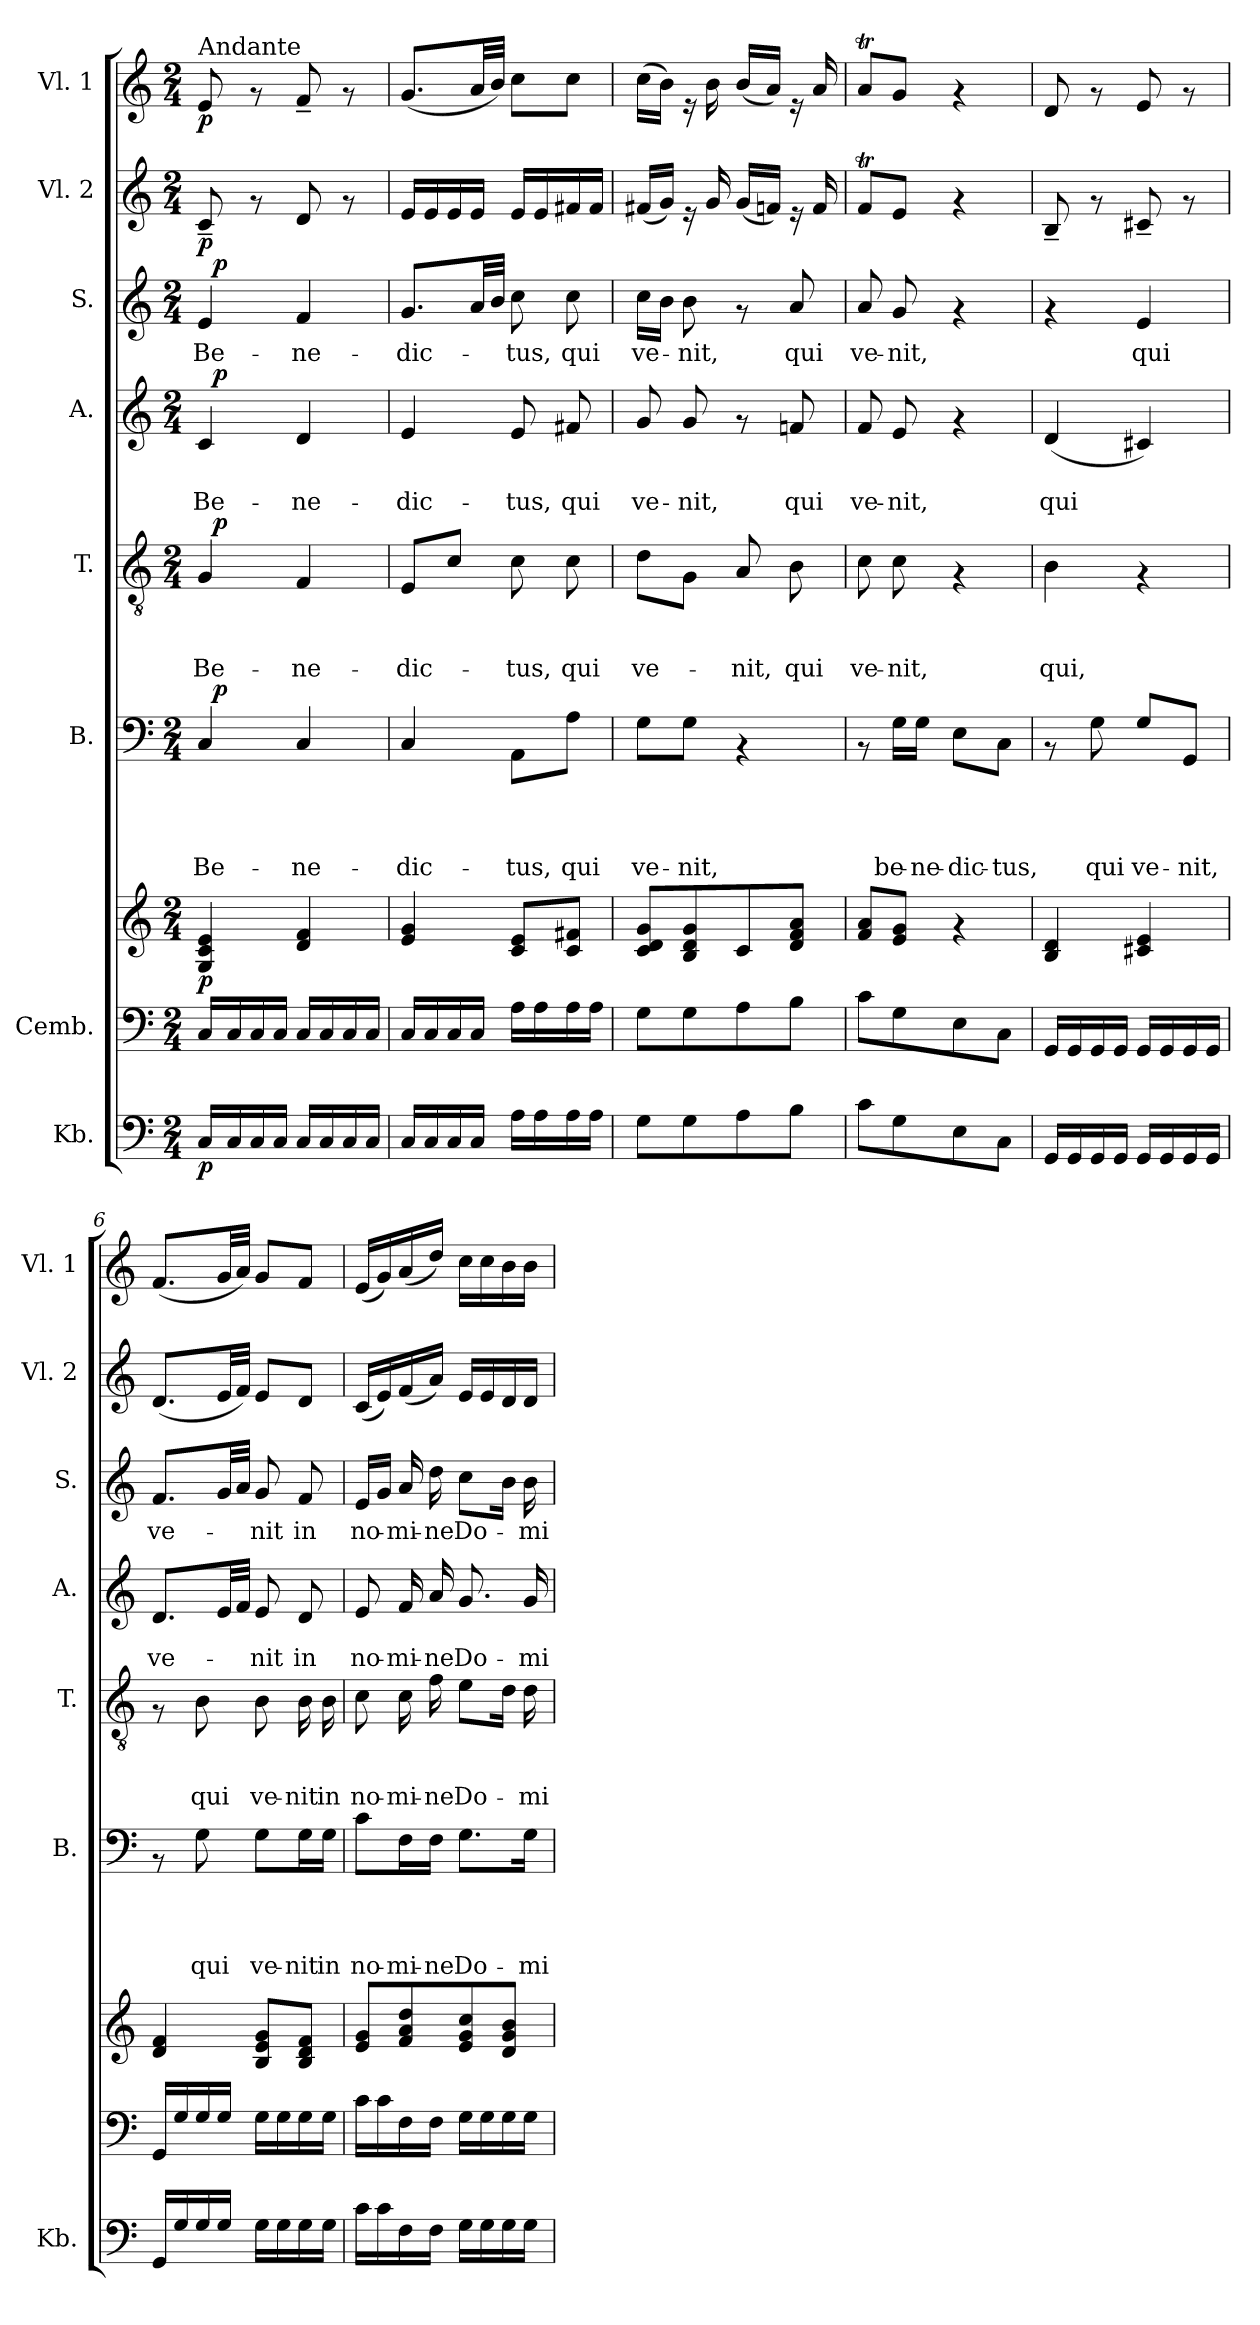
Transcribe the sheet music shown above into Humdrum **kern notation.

**kern	**dynam	**kern	**kern	**dynam	**kern	**text	**text	**text	**text	**dynam	**kern	**text	**text	**text	**dynam	**kern	**text	**text	**dynam	**kern	**text	**dynam	**kern	**dynam	**kern	**dynam
*part8	*part8	*part7	*part7	*part7	*part6	*part6	*part6	*part6	*part6	*part6	*part5	*part5	*part5	*part5	*part5	*part4	*part4	*part4	*part4	*part3	*part3	*part3	*part2	*part2	*part1	*part1
*staff9	*staff9	*staff8	*staff7	*staff7/8	*staff6	*staff6	*staff6	*staff6	*staff6	*staff6	*staff5	*staff5	*staff5	*staff5	*staff5	*staff4	*staff4	*staff4	*staff4	*staff3	*staff3	*staff3	*staff2	*staff2	*staff1	*staff1
*I"Kb.	*	*I"Cemb.	*	*	*I"B.	*	*	*	*	*	*I"T.	*	*	*	*	*I"A.	*	*	*	*I"S.	*	*	*I"Vl. 2	*	*I"Vl. 1	*
*I'Kb.	*	*	*	*	*I'B.	*	*	*	*	*	*I'T.	*	*	*	*	*I'A.	*	*	*	*I'S.	*	*	*I'Vl. 2	*	*I'Vl. 1	*
*clefF4	*	*clefF4	*clefG2	*	*clefF4	*	*	*	*	*	*clefGv2	*	*	*	*	*clefG2	*	*	*	*clefG2	*	*	*clefG2	*	*clefG2	*
*k[]	*	*k[]	*k[]	*	*k[]	*	*	*	*	*	*k[]	*	*	*	*	*k[]	*	*	*	*k[]	*	*	*k[]	*	*k[]	*
*C:	*	*C:	*C:	*	*C:	*	*	*	*	*	*C:	*	*	*	*	*C:	*	*	*	*C:	*	*	*C:	*	*C:	*
*M2/4	*	*M2/4	*M2/4	*	*M2/4	*	*	*	*	*	*M2/4	*	*	*	*	*M2/4	*	*	*	*M2/4	*	*	*M2/4	*	*M2/4	*
=1	=1	=1	=1	=1	=1	=1	=1	=1	=1	=1	=1	=1	=1	=1	=1	=1	=1	=1	=1	=1	=1	=1	=1	=1	=1	=1
!	!	!	!	!	!	!	!	!	!	!	!	!	!	!	!	!	!	!	!	!	!	!	!	!	!LO:TX:a:t=Andante	!
!	!	!	!	!	!	!	!	!	!	!	!	!	!	!	!	!	!	!	!	!LO:TX:a:Bi:t=Solo	!	!	!	!	!	!
!	!	!	!	!	!	!	!	!	!	!	!	!	!	!	!	!LO:TX:a:Bi:t=Solo	!	!	!	!	!	!	!	!	!	!
!	!	!	!	!	!	!	!	!	!	!	!LO:TX:a:Bi:t=Solo	!	!	!	!	!	!	!	!	!	!	!	!	!	!	!
!	!	!	!	!	!LO:TX:a:Bi:t=Solo	!	!	!	!	!	!	!	!	!	!	!	!	!	!	!	!	!	!	!	!	!
!	!LO:DY:b	!	!	!LO:DY:b	!	!	!	!	!LO:LY:b	!	!	!	!	!LO:LY:b	!	!	!	!LO:LY:b	!	!	!LO:LY:b	!	!	!LO:DY:b	!	!LO:DY:b
*	*	*	*	*	*^	*	*	*	*	*	*^	*	*	*	*	*^	*	*	*	*^	*	*	*	*	*	*
16C/LL	p	16C/LL	4G/ 4c/ 4e/	p	4C/	32ryy	.	.	.	Be-	.	4G/	32ryy	.	.	Be-	.	4c/	32ryy	.	Be-	.	4e/	32ryy	Be-	.	8c~</	p	8e/	p
!	!	!	!	!	!	!	!	!	!	!	!LO:DY:a	!	!	!	!	!	!LO:DY:a	!	!	!	!	!LO:DY:a	!	!	!	!LO:DY:a	!	!	!	!
.	.	.	.	.	.	4...ryy	.	.	.	.	p	.	4...ryy	.	.	.	p	.	4...ryy	.	.	p	.	4...ryy	.	p	.	.	.	.
16C/	.	16C/	.	.	.	.	.	.	.	.	.	.	.	.	.	.	.	.	.	.	.	.	.	.	.	.	.	.	.	.
16C/	.	16C/	.	.	.	.	.	.	.	.	.	.	.	.	.	.	.	.	.	.	.	.	.	.	.	.	8rf	.	8rf	.
16C/JJ	.	16C/JJ	.	.	.	.	.	.	.	.	.	.	.	.	.	.	.	.	.	.	.	.	.	.	.	.	.	.	.	.
!	!	!	!	!	!	!	!	!	!	!LO:LY:b	!	!	!	!	!	!LO:LY:b	!	!	!	!	!LO:LY:b	!	!	!	!LO:LY:b	!	!	!	!	!
16C/LL	.	16C/LL	4d/ 4f/	.	4C/	.	.	.	.	-ne-	.	4F/	.	.	.	-ne-	.	4d/	.	.	-ne-	.	4f/	.	-ne-	.	8d/	.	8f~</	.
16C/	.	16C/	.	.	.	.	.	.	.	.	.	.	.	.	.	.	.	.	.	.	.	.	.	.	.	.	.	.	.	.
16C/	.	16C/	.	.	.	.	.	.	.	.	.	.	.	.	.	.	.	.	.	.	.	.	.	.	.	.	8rf	.	8rf	.
16C/JJ	.	16C/JJ	.	.	.	.	.	.	.	.	.	.	.	.	.	.	.	.	.	.	.	.	.	.	.	.	.	.	.	.
=2	=2	=2	=2	=2	=2	=2	=2	=2	=2	=2	=2	=2	=2	=2	=2	=2	=2	=2	=2	=2	=2	=2	=2	=2	=2	=2	=2	=2	=2	=2
!	!	!	!	!	!	!	!	!	!	!LO:LY:b	!	!	!	!	!	!LO:LY:b	!	!	!	!	!LO:LY:b	!	!	!	!LO:LY:b	!	!	!	!	!
*	*	*	*	*	*v	*v	*	*	*	*	*	*	*	*	*	*	*	*v	*v	*	*	*	*v	*v	*	*	*	*	*	*
*	*	*	*	*	*	*	*	*	*	*	*v	*v	*	*	*	*	*	*	*	*	*	*	*	*	*	*	*
16C/LL	.	16C/LL	4e/ 4g/	.	4C/	.	.	.	-dic-	.	8E/L	.	.	-dic-	.	4e/	.	-dic-	.	8.g/L	-dic-	.	16e/LL	.	(<8.g/L	.
16C/	.	16C/	.	.	.	.	.	.	.	.	.	.	.	.	.	.	.	.	.	.	.	.	16e/	.	.	.
16C/	.	16C/	.	.	.	.	.	.	.	.	8c/J	.	.	.	.	.	.	.	.	.	.	.	16e/	.	.	.
16C/JJ	.	16C/JJ	.	.	.	.	.	.	.	.	.	.	.	.	.	.	.	.	.	32a/LL	.	.	16e/JJ	.	32a/LL	.
.	.	.	.	.	.	.	.	.	.	.	.	.	.	.	.	.	.	.	.	32b/JJJ	.	.	.	.	32b/JJJ)	.
!	!	!	!	!	!	!	!	!	!LO:LY:b	!	!	!	!	!LO:LY:b	!	!	!	!LO:LY:b	!	!	!LO:LY:b	!	!	!	!	!
16A\LL	.	16A\LL	8c/ 8e/L	.	8AA\L	.	.	.	-tus,	.	8c\	.	.	-tus,	.	8e/	.	-tus,	.	8cc\	-tus,	.	16e/LL	.	8cc\L	.
16A\	.	16A\	.	.	.	.	.	.	.	.	.	.	.	.	.	.	.	.	.	.	.	.	16e/	.	.	.
!	!	!	!	!	!	!	!	!	!LO:LY:b	!	!	!	!	!LO:LY:b	!	!	!	!LO:LY:b	!	!	!LO:LY:b	!	!	!	!	!
16A\	.	16A\	8c/ 8f#X/J	.	8A\J	.	.	.	qui	.	8c\	.	.	qui	.	8f#X/	.	qui	.	8cc\	qui	.	16f#X/	.	8cc\J	.
16A\JJ	.	16A\JJ	.	.	.	.	.	.	.	.	.	.	.	.	.	.	.	.	.	.	.	.	16f#/JJ	.	.	.
=3	=3	=3	=3	=3	=3	=3	=3	=3	=3	=3	=3	=3	=3	=3	=3	=3	=3	=3	=3	=3	=3	=3	=3	=3	=3	=3
!	!	!	!	!	!	!	!	!	!LO:LY:b	!	!	!	!	!LO:LY:b	!	!	!	!LO:LY:b	!	!	!LO:LY:b	!	!	!	!	!
8G\L	.	8G\L	8c/ 8d/ 8g/L	.	8G\L	.	.	.	ve-	.	8d\L	.	.	ve-	.	8g/	.	ve-	.	16cc\LL	ve-	.	(<16f#X/LL	.	(>16cc\LL	.
.	.	.	.	.	.	.	.	.	.	.	.	.	.	.	.	.	.	.	.	16b\JJ	.	.	16g/JJ)	.	16b\JJ)	.
!	!	!	!	!	!	!	!	!	!LO:LY:b	!	!	!	!	!	!	!	!	!LO:LY:b	!	!	!LO:LY:b	!	!	!	!	!
8G\	.	8G\	8B/ 8d/ 8g/	.	8G\J	.	.	.	-nit,	.	8G\J	.	.	.	.	8g/	.	-nit,	.	8b\	-nit,	.	16re	.	16re	.
.	.	.	.	.	.	.	.	.	.	.	.	.	.	.	.	.	.	.	.	.	.	.	16g/	.	16b\	.
!	!	!	!	!	!	!	!	!	!	!	!	!	!	!LO:LY:b	!	!	!	!	!	!	!	!	!	!	!	!
8A\	.	8A\	8c/	.	4rAA	.	.	.	.	.	8A/	.	.	-nit,	.	8rf	.	.	.	8rf	.	.	(<16g/LL	.	(<16b/LL	.
.	.	.	.	.	.	.	.	.	.	.	.	.	.	.	.	.	.	.	.	.	.	.	16fn/JJ)	.	16a/JJ)	.
!	!	!	!	!	!	!	!	!	!	!	!	!	!	!LO:LY:b	!	!	!	!LO:LY:b	!	!	!LO:LY:b	!	!	!	!	!
8B\J	.	8B\J	8d/ 8f/ 8a/J	.	.	.	.	.	.	.	8B\	.	.	qui	.	8fn/	.	qui	.	8a/	qui	.	16re	.	16re	.
.	.	.	.	.	.	.	.	.	.	.	.	.	.	.	.	.	.	.	.	.	.	.	16f/	.	16a/	.
=4	=4	=4	=4	=4	=4	=4	=4	=4	=4	=4	=4	=4	=4	=4	=4	=4	=4	=4	=4	=4	=4	=4	=4	=4	=4	=4
!	!	!	!	!	!	!	!	!	!	!	!	!	!	!LO:LY:b	!	!	!	!LO:LY:b	!	!	!LO:LY:b	!	!	!	!	!
8c\L	.	8c\L	8f/ 8a/L	.	8rAA	.	.	.	.	.	8c\	.	.	ve-	.	8f/	.	ve-	.	8a/	ve-	.	8fT/L	.	8aT/L	.
!	!	!	!	!	!	!	!	!	!LO:LY:b	!	!	!	!	!LO:LY:b	!	!	!	!LO:LY:b	!	!	!LO:LY:b	!	!	!	!	!
8G\	.	8G\	8e/ 8g/J	.	16G\LL	.	.	.	be-	.	8c\	.	.	-nit,	.	8e/	.	-nit,	.	8g/	-nit,	.	8e/J	.	8g/J	.
!	!	!	!	!	!	!	!	!	!LO:LY:b	!	!	!	!	!	!	!	!	!	!	!	!	!	!	!	!	!
.	.	.	.	.	16G\JJ	.	.	.	-ne-	.	.	.	.	.	.	.	.	.	.	.	.	.	.	.	.	.
!	!	!	!	!	!	!	!	!	!LO:LY:b	!	!	!	!	!	!	!	!	!	!	!	!	!	!	!	!	!
8E\	.	8E\	4rf	.	8E\L	.	.	.	-dic-	.	4rF	.	.	.	.	4rf	.	.	.	4rf	.	.	4rf	.	4rf	.
!	!	!	!	!	!	!	!	!	!LO:LY:b	!	!	!	!	!	!	!	!	!	!	!	!	!	!	!	!	!
8C\J	.	8C\J	.	.	8C\J	.	.	.	-tus,	.	.	.	.	.	.	.	.	.	.	.	.	.	.	.	.	.
=5	=5	=5	=5	=5	=5	=5	=5	=5	=5	=5	=5	=5	=5	=5	=5	=5	=5	=5	=5	=5	=5	=5	=5	=5	=5	=5
!	!	!	!	!	!	!	!	!	!	!	!	!	!	!LO:LY:b	!	!	!	!LO:LY:b	!	!	!	!	!	!	!	!
16GG/LL	.	16GG/LL	4B/ 4d/	.	8rAA	.	.	.	.	.	4B\	.	.	qui,	.	(<4d/	.	qui	.	4rf	.	.	8B~</	.	8d/	.
16GG/	.	16GG/	.	.	.	.	.	.	.	.	.	.	.	.	.	.	.	.	.	.	.	.	.	.	.	.
!	!	!	!	!	!	!	!	!	!LO:LY:b	!	!	!	!	!	!	!	!	!	!	!	!	!	!	!	!	!
16GG/	.	16GG/	.	.	8G\	.	.	.	qui	.	.	.	.	.	.	.	.	.	.	.	.	.	8rf	.	8rf	.
16GG/JJ	.	16GG/JJ	.	.	.	.	.	.	.	.	.	.	.	.	.	.	.	.	.	.	.	.	.	.	.	.
!	!	!	!	!	!	!	!	!	!LO:LY:b	!	!	!	!	!	!	!	!	!	!	!	!LO:LY:b	!	!	!	!	!
16GG/LL	.	16GG/LL	4c#X/ 4e/	.	8G/L	.	.	.	ve-	.	4rF	.	.	.	.	4c#X/)	.	.	.	4e/	qui	.	8c#X~</	.	8e/	.
16GG/	.	16GG/	.	.	.	.	.	.	.	.	.	.	.	.	.	.	.	.	.	.	.	.	.	.	.	.
!	!	!	!	!	!	!	!	!	!LO:LY:b	!	!	!	!	!	!	!	!	!	!	!	!	!	!	!	!	!
16GG/	.	16GG/	.	.	8GG/J	.	.	.	-nit,	.	.	.	.	.	.	.	.	.	.	.	.	.	8rf	.	8rf	.
16GG/JJ	.	16GG/JJ	.	.	.	.	.	.	.	.	.	.	.	.	.	.	.	.	.	.	.	.	.	.	.	.
!!LO:PB:g=z
=6	=6	=6	=6	=6	=6	=6	=6	=6	=6	=6	=6	=6	=6	=6	=6	=6	=6	=6	=6	=6	=6	=6	=6	=6	=6	=6
!	!	!	!	!	!	!	!	!	!	!	!	!	!	!	!	!	!	!LO:LY:b	!	!	!LO:LY:b	!	!	!	!	!
16GG/LL	.	16GG/LL	4d/ 4f/	.	8rAA	.	.	.	.	.	8rF	.	.	.	.	8.d/L	.	ve-	.	8.f/L	ve-	.	(<8.d/L	.	(<8.f/L	.
16G/	.	16G/	.	.	.	.	.	.	.	.	.	.	.	.	.	.	.	.	.	.	.	.	.	.	.	.
!	!	!	!	!	!	!	!	!	!LO:LY:b	!	!	!	!	!LO:LY:b	!	!	!	!	!	!	!	!	!	!	!	!
16G/	.	16G/	.	.	8G\	.	.	.	qui	.	8B\	.	.	qui	.	.	.	.	.	.	.	.	.	.	.	.
16G/JJ	.	16G/JJ	.	.	.	.	.	.	.	.	.	.	.	.	.	32e/LL	.	.	.	32g/LL	.	.	32e/LL	.	32g/LL	.
.	.	.	.	.	.	.	.	.	.	.	.	.	.	.	.	32f/JJJ	.	.	.	32a/JJJ	.	.	32f/JJJ)	.	32a/JJJ)	.
!	!	!	!	!	!	!	!	!	!LO:LY:b	!	!	!	!	!LO:LY:b	!	!	!	!LO:LY:b	!	!	!LO:LY:b	!	!	!	!	!
16G\LL	.	16G\LL	8B/ 8e/ 8g/L	.	8G\L	.	.	.	ve-	.	8B\	.	.	ve-	.	8e/	.	-nit	.	8g/	-nit	.	8e/L	.	8g/L	.
16G\	.	16G\	.	.	.	.	.	.	.	.	.	.	.	.	.	.	.	.	.	.	.	.	.	.	.	.
!	!	!	!	!	!	!	!	!	!LO:LY:b	!	!	!	!	!LO:LY:b	!	!	!	!LO:LY:b	!	!	!LO:LY:b	!	!	!	!	!
16G\	.	16G\	8B/ 8d/ 8f/J	.	16G\L	.	.	.	-nit	.	16B\	.	.	-nit	.	8d/	.	in	.	8f/	in	.	8d/J	.	8f/J	.
!	!	!	!	!	!	!	!	!	!LO:LY:b	!	!	!	!	!LO:LY:b	!	!	!	!	!	!	!	!	!	!	!	!
16G\JJ	.	16G\JJ	.	.	16G\JJ	.	.	.	in	.	16B\	.	.	in	.	.	.	.	.	.	.	.	.	.	.	.
=7	=7	=7	=7	=7	=7	=7	=7	=7	=7	=7	=7	=7	=7	=7	=7	=7	=7	=7	=7	=7	=7	=7	=7	=7	=7	=7
!	!	!	!	!	!	!	!	!	!LO:LY:b	!	!	!	!	!LO:LY:b	!	!	!	!LO:LY:b	!	!	!LO:LY:b	!	!	!	!	!
16c\LL	.	16c\LL	8e/ 8g/L	.	8c\L	.	.	.	no-	.	8c\	.	.	no-	.	8e/	.	no-	.	16e/LL	no-	.	(<16c/LL	.	(<16e/LL	.
16c\	.	16c\	.	.	.	.	.	.	.	.	.	.	.	.	.	.	.	.	.	16g/JJ	.	.	16e/)	.	16g/)	.
!	!	!	!	!	!	!	!	!	!LO:LY:b	!	!	!	!	!LO:LY:b	!	!	!	!LO:LY:b	!	!	!LO:LY:b	!	!	!	!	!
16F\	.	16F\	8f/ 8a/ 8dd/	.	16F\L	.	.	.	-mi-	.	16c\	.	.	-mi-	.	16f/	.	-mi-	.	16a/	-mi-	.	(<16f/	.	(<16a/	.
!	!	!	!	!	!	!	!	!	!LO:LY:b	!	!	!	!	!LO:LY:b	!	!	!	!LO:LY:b	!	!	!LO:LY:b	!	!	!	!	!
16F\JJ	.	16F\JJ	.	.	16F\JJ	.	.	.	-ne	.	16f\	.	.	-ne	.	16a/	.	-ne	.	16dd\	-ne	.	16a/JJ)	.	16dd/JJ)	.
!	!	!	!	!	!	!	!	!	!LO:LY:b	!	!	!	!	!LO:LY:b	!	!	!	!LO:LY:b	!	!	!LO:LY:b	!	!	!	!	!
16G\LL	.	16G\LL	8e/ 8g/ 8cc/	.	8.G\L	.	.	.	Do-	.	8e\L	.	.	Do-	.	8.g/	.	Do-	.	8cc\L	Do-	.	16e/LL	.	16cc\LL	.
16G\	.	16G\	.	.	.	.	.	.	.	.	.	.	.	.	.	.	.	.	.	.	.	.	16e/	.	16cc\	.
16G\	.	16G\	8d/ 8g/ 8b/J	.	.	.	.	.	.	.	16d\Jk	.	.	.	.	.	.	.	.	16b\Jk	.	.	16d/	.	16b\	.
!	!	!	!	!	!	!	!	!	!LO:LY:b	!	!	!	!	!LO:LY:b	!	!	!	!LO:LY:b	!	!	!LO:LY:b	!	!	!	!	!
16G\JJ	.	16G\JJ	.	.	16G\Jk	.	.	.	-mi-	.	16d\	.	.	-mi-	.	16g/	.	-mi-	.	16b\	-mi-	.	16d/JJ	.	16b\JJ	.
=	=	=	=	=	=	=	=	=	=	=	=	=	=	=	=	=	=	=	=	=	=	=	=	=	=	=
*-	*-	*-	*-	*-	*-	*-	*-	*-	*-	*-	*-	*-	*-	*-	*-	*-	*-	*-	*-	*-	*-	*-	*-	*-	*-	*-
